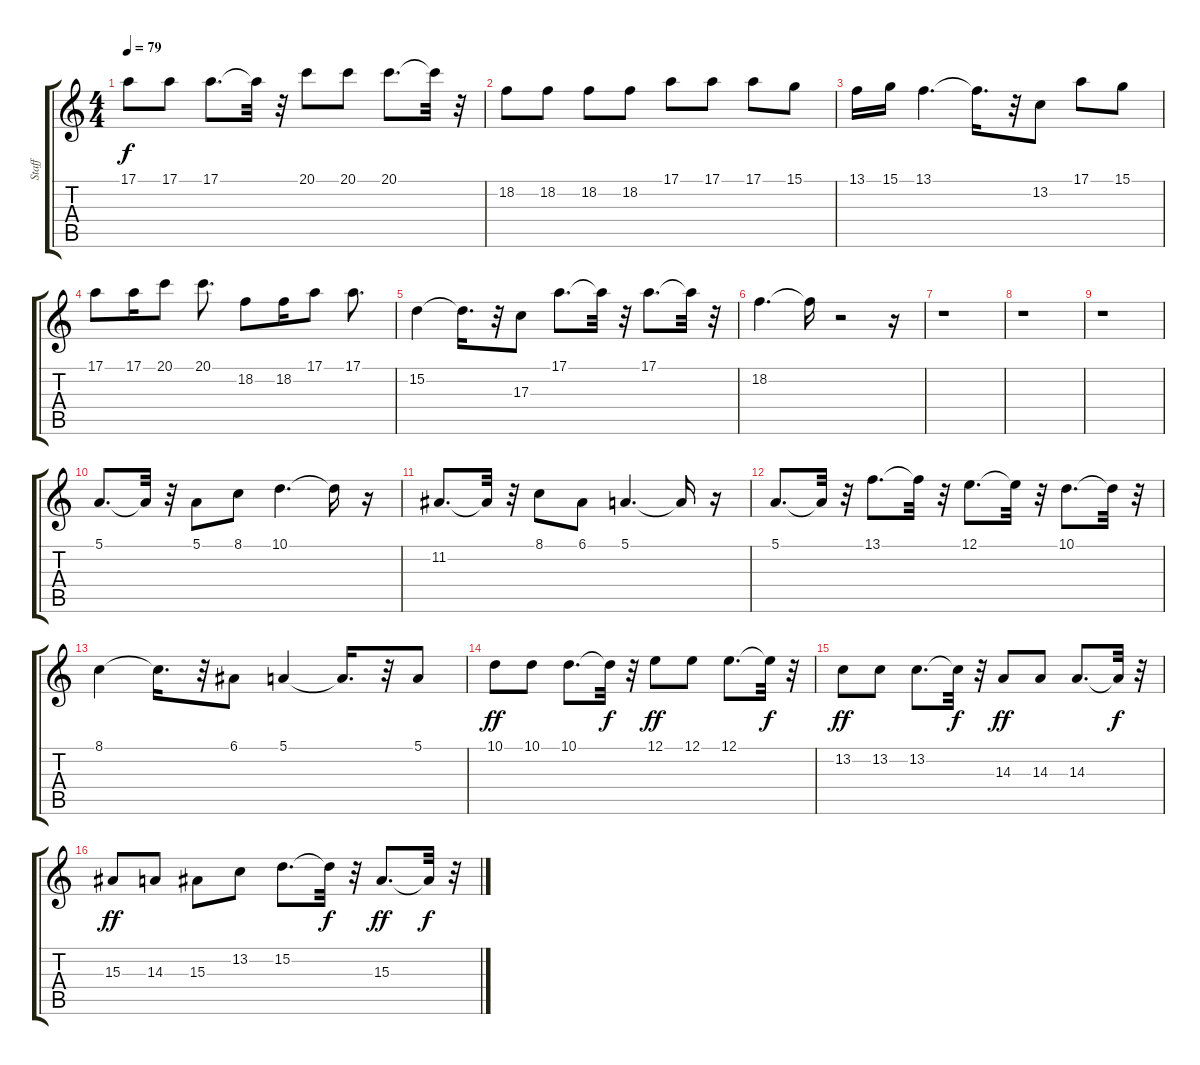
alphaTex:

\track ("Staff" "Staff") {instrument piccolo}
\staff {score tabs}
\tuning (E4 B3 G3 D3 A2 E2) {hide}
\ts (4 4)
\tempo 79
\clef g2
\ks c
17.1.8{dy f} 17.1.8 17.1.8{d} 17.1{t}.32 r.32 20.1.8 20.1.8 20.1.8{d} 20.1{t}.32 r.32 |
18.2.8 18.2.8 18.2.8 18.2.8 17.1.8 17.1.8 17.1.8 15.1.8 |
13.1.16 15.1.16 13.1.4{d} 13.1{t}.16{d} r.32 13.2.8 17.1.8 15.1.8 |
17.1.8 17.1.16 20.1.8 20.1.8{d} 18.2.8 18.2.16 17.1.8 17.1.8{d} |
15.2.4 15.2{t}.16{d} r.32 17.3.8 17.1.8{d} 17.1{t}.32 r.32 17.1.8{d} 17.1{t}.32 r.32 |
18.2.4{d} 18.2{t}.16 r.2 r.16 |
r.1 |
r.1 |
r.1 |
5.1.8{d} 5.1{t}.32 r.32 5.1.8 8.1.8 10.1.4{d} 10.1{t}.16 r.16 |
11.2.8{d} 11.2{t}.32 r.32 8.1.8 6.1.8 5.1.4{d} 5.1{t}.16 r.16 |
5.1.8{d} 5.1{t}.32 r.32 13.1.8{d} 13.1{t}.32 r.32 12.1.8{d} 12.1{t}.32 r.32 10.1.8{d} 10.1{t}.32 r.32 |
8.1.4 8.1{t}.16{d} r.32 6.1.8 5.1.4 5.1{t}.16{d} r.32 5.1.8 |
10.1.8{dy ff} 10.1.8 10.1.8{d} 10.1{t}.32{dy f} r.32 12.1.8{dy ff} 12.1.8 12.1.8{d} 12.1{t}.32{dy f} r.32 |
13.2.8{dy ff} 13.2.8 13.2.8{d} 13.2{t}.32{dy f} r.32 14.3.8{dy ff} 14.3.8 14.3.8{d} 14.3{t}.32{dy f} r.32 |
15.3.8{dy ff} 14.3.8 15.3.8 13.2.8 15.2.8{d} 15.2{t}.32{dy f} r.32 15.3.8{d dy ff} 15.3{t}.32{dy f} r.32
